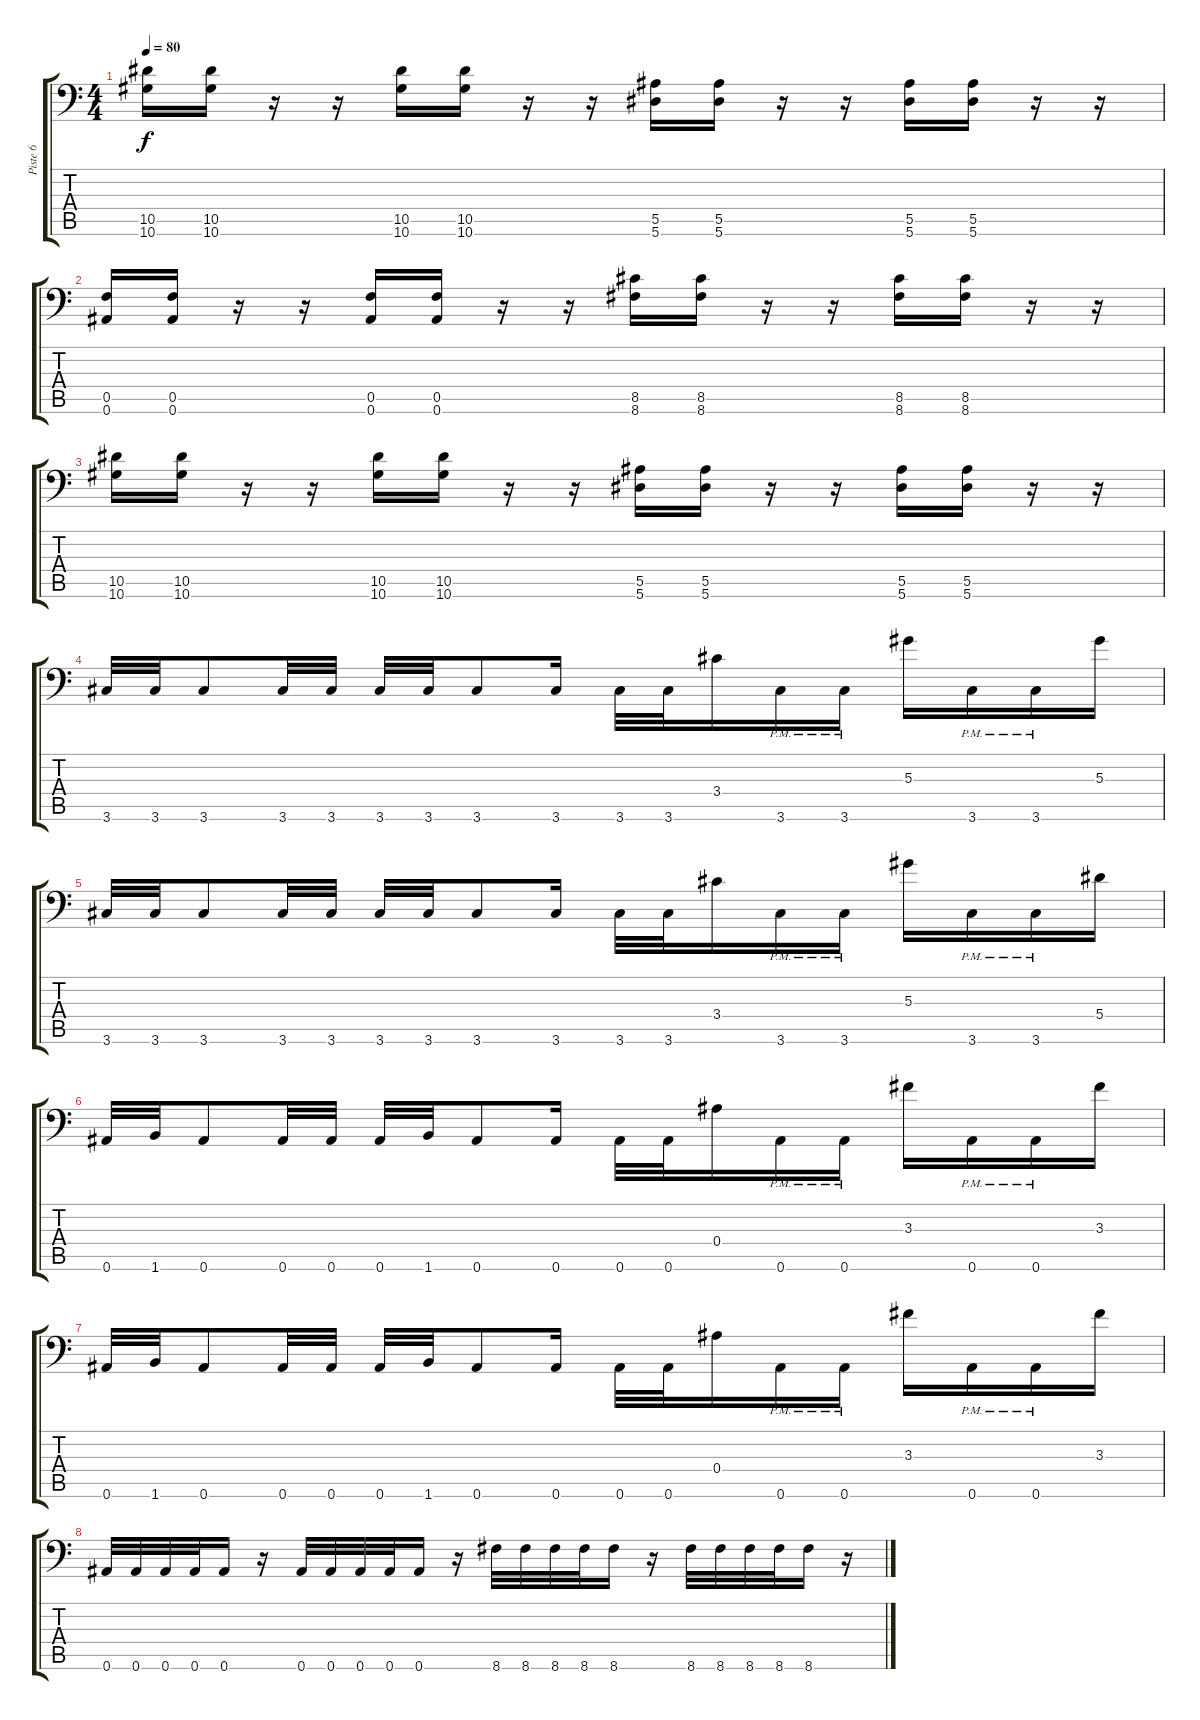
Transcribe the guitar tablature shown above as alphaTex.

\track ("Piste 6" "Piste 6") {instrument electricbassfinger}
\staff {score tabs}
\tuning (C4 G3 Eb3 Bb2 F2 Bb1) {hide}
\ts (4 4)
\tempo 80
\clef f4
\ks c
(10.5 10.6).16{dy f} (10.5 10.6).16 r.16 r.16 (10.5 10.6).16 (10.5 10.6).16 r.16 r.16 (5.5 5.6).16 (5.5 5.6).16 r.16 r.16 (5.5 5.6).16 (5.5 5.6).16 r.16 r.16 |
(0.5 0.6).16 (0.5 0.6).16 r.16 r.16 (0.5 0.6).16 (0.5 0.6).16 r.16 r.16 (8.5 8.6).16 (8.5 8.6).16 r.16 r.16 (8.5 8.6).16 (8.5 8.6).16 r.16 r.16 |
(10.5 10.6).16 (10.5 10.6).16 r.16 r.16 (10.5 10.6).16 (10.5 10.6).16 r.16 r.16 (5.5 5.6).16 (5.5 5.6).16 r.16 r.16 (5.5 5.6).16 (5.5 5.6).16 r.16 r.16 |
3.6.32 3.6.32 3.6.8 3.6.32 3.6.32 3.6.32 3.6.32 3.6.8 3.6.16 3.6.32 3.6.32 3.4.16 3.6{pm}.16 3.6{pm}.16 5.3.16 3.6{pm}.16 3.6{pm}.16 5.3.16 |
3.6.32 3.6.32 3.6.8 3.6.32 3.6.32 3.6.32 3.6.32 3.6.8 3.6.16 3.6.32 3.6.32 3.4.16 3.6{pm}.16 3.6{pm}.16 5.3.16 3.6{pm}.16 3.6{pm}.16 5.4.16 |
0.6.32 1.6.32 0.6.8 0.6.32 0.6.32 0.6.32 1.6.32 0.6.8 0.6.16 0.6.32 0.6.32 0.4.16 0.6{pm}.16 0.6{pm}.16 3.3.16 0.6{pm}.16 0.6{pm}.16 3.3.16 |
0.6.32 1.6.32 0.6.8 0.6.32 0.6.32 0.6.32 1.6.32 0.6.8 0.6.16 0.6.32 0.6.32 0.4.16 0.6{pm}.16 0.6{pm}.16 3.3.16 0.6{pm}.16 0.6{pm}.16 3.3.16 |
0.6.32 0.6.32 0.6.32 0.6.32 0.6.16 r.16 0.6.32 0.6.32 0.6.32 0.6.32 0.6.16 r.16 8.6.32 8.6.32 8.6.32 8.6.32 8.6.16 r.16 8.6.32 8.6.32 8.6.32 8.6.32 8.6.16 r.16
